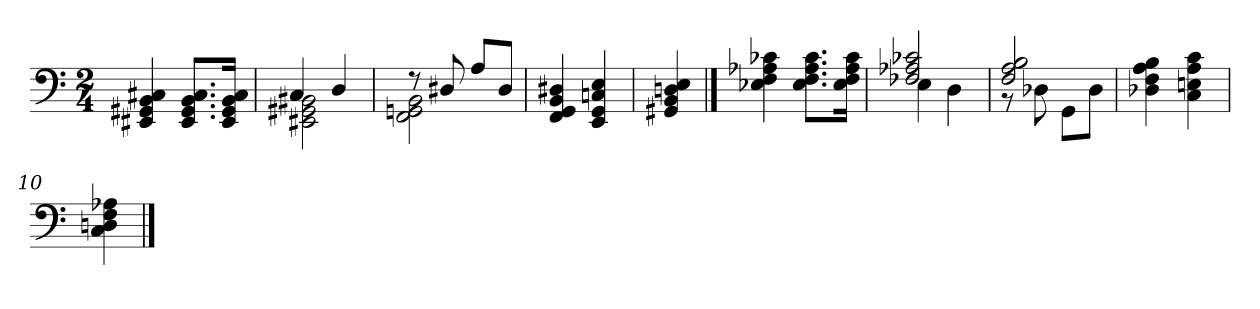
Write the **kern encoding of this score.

**kern
*part1
*staff1
*clefF4
*k[]
*M2/4
=1
4EE#X 4GG#X 4BB 4C#X
8.EE# 8.GG# 8.BB 8.C#L
16EE# 16GG# 16BB 16C#Jk
=2
*^
4C	2EE#X 2GG#X 2BB#X
4D	.
=3	=3
8r	2FF 2GGn 2BB
8D#X	.
8AL	.
8D#J	.
*v	*v
=4
4FF 4GG 4BB 4D#X
4EE 4GG 4Cn 4E
=5
4GG#X 4BB 4Dn 4E
==6
4E-X 4F 4A-X 4c-X
8.E- 8.F 8.A- 8.c-L
16E- 16F 16A- 16c-Jk
=7
*^
2F-X 2A-X 2c-X	4E
.	4D
=8	=8
2F 2A 2B	8r
.	8D-X
.	8GGL
.	8D-J
*v	*v
=9
4D-X 4F 4A 4B
4C 4En 4A 4c
=10
4C 4Dn 4F 4A-X
==
*-
